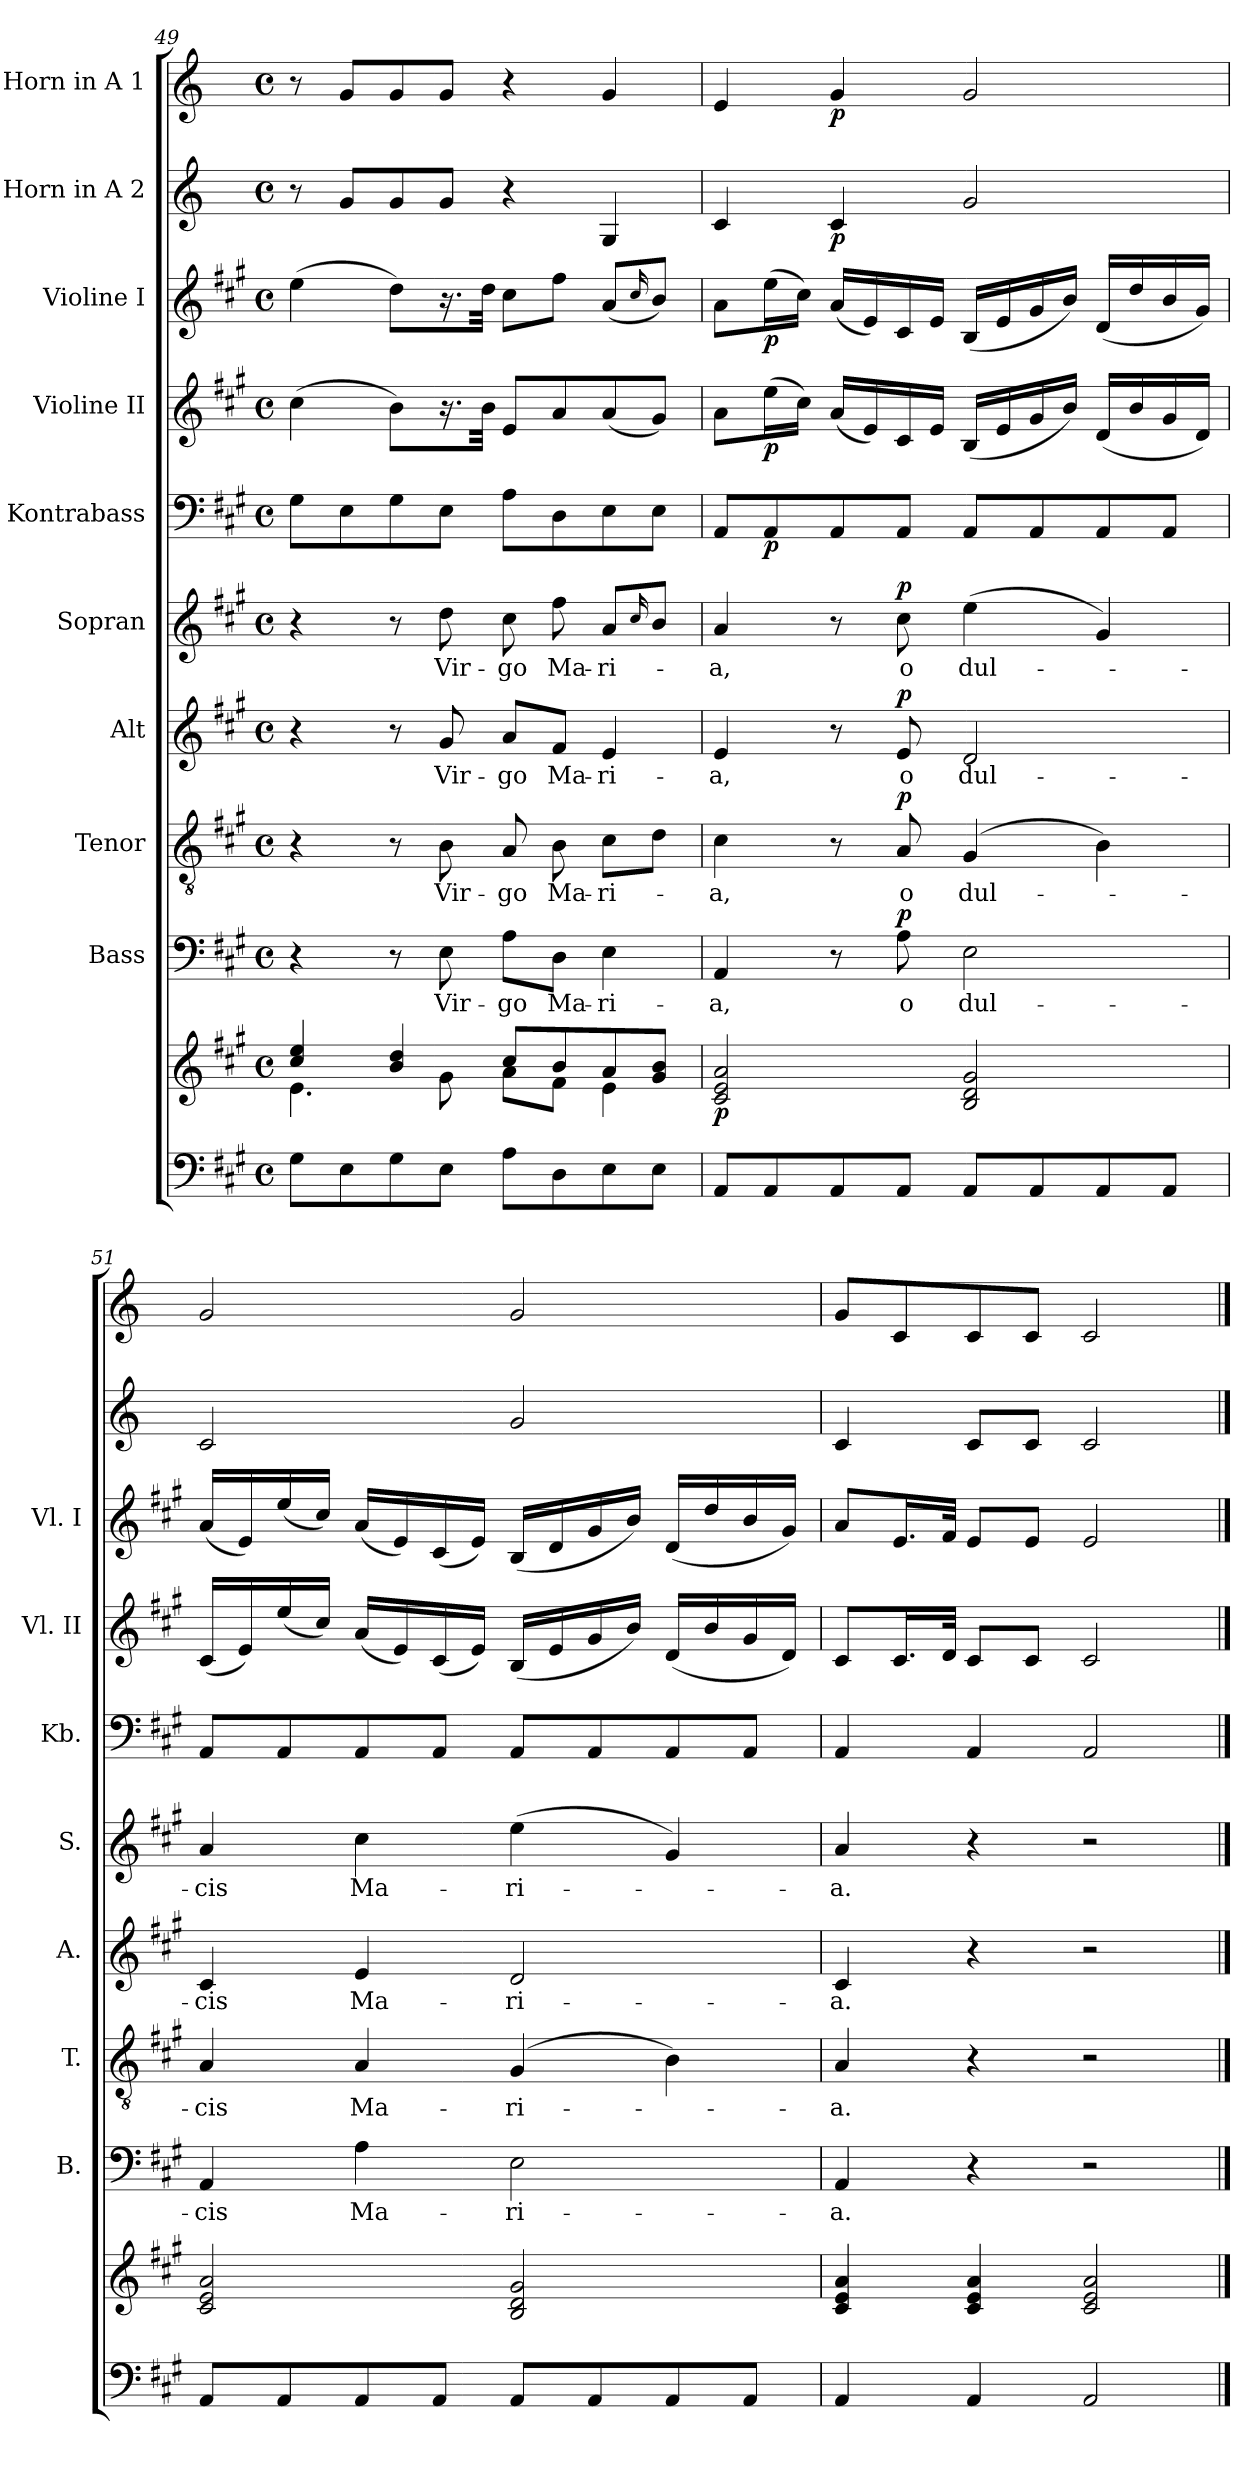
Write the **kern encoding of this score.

**kern	**kern	**dynam	**kern	**text	**dynam	**kern	**text	**dynam	**kern	**text	**dynam	**kern	**text	**dynam	**kern	**dynam	**kern	**dynam	**kern	**dynam	**kern	**dynam	**kern	**dynam
*part10	*part10	*part10	*part9	*part9	*part9	*part8	*part8	*part8	*part7	*part7	*part7	*part6	*part6	*part6	*part5	*part5	*part4	*part4	*part3	*part3	*part2	*part2	*part1	*part1
*staff11	*staff10	*staff10/11	*staff9	*staff9	*staff9	*staff8	*staff8	*staff8	*staff7	*staff7	*staff7	*staff6	*staff6	*staff6	*staff5	*staff5	*staff4	*staff4	*staff3	*staff3	*staff2	*staff2	*staff1	*staff1
*	*	*	*I"Bass	*	*	*I"Tenor	*	*	*I"Alt	*	*	*I"Sopran	*	*	*I"Kontrabass	*	*I"Violine II	*	*I"Violine I	*	*I"Horn in A 2	*	*I"Horn in A 1	*
*	*	*	*I'B.	*	*	*I'T.	*	*	*I'A.	*	*	*I'S.	*	*	*I'Kb.	*	*I'Vl. II	*	*I'Vl. I	*	*	*	*	*
*clefF4	*clefG2	*	*clefF4	*	*	*clefGv2	*	*	*clefG2	*	*	*clefG2	*	*	*clefF4	*	*clefG2	*	*clefG2	*	*clefG2	*	*clefG2	*
*	*	*	*	*	*	*	*	*	*	*	*	*	*	*	*ITrd7c12	*	*	*	*	*	*ITrd2c3	*	*ITrd2c3	*
*k[f#c#g#]	*k[f#c#g#]	*	*k[f#c#g#]	*	*	*k[f#c#g#]	*	*	*k[f#c#g#]	*	*	*k[f#c#g#]	*	*	*k[f#c#g#]	*	*k[f#c#g#]	*	*k[f#c#g#]	*	*k[f#c#g#]	*	*k[f#c#g#]	*
*A:	*A:	*	*A:	*	*	*A:	*	*	*A:	*	*	*A:	*	*	*A:	*	*A:	*	*A:	*	*A:	*	*A:	*
*M4/4	*M4/4	*	*M4/4	*	*	*M4/4	*	*	*M4/4	*	*	*M4/4	*	*	*M4/4	*	*M4/4	*	*M4/4	*	*M4/4	*	*M4/4	*
*met(c)	*met(c)	*	*met(c)	*	*	*met(c)	*	*	*met(c)	*	*	*met(c)	*	*	*met(c)	*	*met(c)	*	*met(c)	*	*met(c)	*	*met(c)	*
=49	=49	=49	=49	=49	=49	=49	=49	=49	=49	=49	=49	=49	=49	=49	=49	=49	=49	=49	=49	=49	=49	=49	=49	=49
*	*^	*	*	*	*	*	*	*	*	*	*	*	*	*	*	*	*	*	*	*	*	*	*	*
8G#\L	4cc#/ 4ee/	4.e\	.	4r	.	.	4r	.	.	4r	.	.	4r	.	.	8GG#\L	.	(>4cc#\	.	(>4ee\	.	8r	.	8r	.
8E\	.	.	.	.	.	.	.	.	.	.	.	.	.	.	.	8EE\	.	.	.	.	.	8e/L	.	8e/L	.
8G#\	4b/ 4dd/	.	.	8r	.	.	8r	.	.	8r	.	.	8r	.	.	8GG#\	.	8b\L)	.	8dd\L)	.	8e/	.	8e/	.
!	!	!	!	!	!LO:LY:b	!	!	!LO:LY:b	!	!	!LO:LY:b	!	!	!LO:LY:b	!	!	!	!	!	!	!	!	!	!	!
8E\J	.	8g#\	.	8E\	Vir-	.	8B\	Vir-	.	8g#/	Vir-	.	8dd\	Vir-	.	8EE\J	.	16.r	.	16.r	.	8e/J	.	8e/J	.
.	.	.	.	.	.	.	.	.	.	.	.	.	.	.	.	.	.	32b\Jkk	.	32dd\Jkk	.	.	.	.	.
!	!	!	!	!	!LO:LY:b	!	!	!LO:LY:b	!	!	!LO:LY:b	!	!	!LO:LY:b	!	!	!	!	!	!	!	!	!	!	!
8A\L	8cc#/L	8a\L	.	8A\L	-go	.	8A/	-go	.	8a/L	-go	.	8cc#\	-go	.	8AA\L	.	8e/L	.	8cc#\L	.	4r	.	4r	.
!	!	!	!	!	!LO:LY:b	!	!	!LO:LY:b	!	!	!LO:LY:b	!	!	!LO:LY:b	!	!	!	!	!	!	!	!	!	!	!
8D\	8b/	8f#\J	.	8D\J	Ma-	.	8B\	Ma-	.	8f#/J	Ma-	.	8ff#\	Ma-	.	8DD\	.	8a/	.	8ff#\J	.	.	.	.	.
!	!	!	!	!	!LO:LY:b	!	!	!LO:LY:b	!	!	!LO:LY:b	!	!	!LO:LY:b	!	!	!	!	!	!	!	!	!	!	!
8E\	8a/	4e\	.	4E\	-ri-	.	8c#\L	-ri-	.	4e/	-ri-	.	8a/L	-ri-	.	8EE\	.	(<8a/	.	(<8a/L	.	4E/	.	4e/	.
.	.	.	.	.	.	.	.	.	.	.	.	.	16qqcc#/	.	.	.	.	.	.	16qqcc#/	.	.	.	.	.
8E\J	8g#/ 8b/J	.	.	.	.	.	8d\J	.	.	.	.	.	8b/J	.	.	8EE\J	.	8g#/J)	.	8b/J)	.	.	.	.	.
*	*v	*v	*	*	*	*	*	*	*	*	*	*	*	*	*	*	*	*	*	*	*	*	*	*	*
!!LO:PB:g=z
=50	=50	=50	=50	=50	=50	=50	=50	=50	=50	=50	=50	=50	=50	=50	=50	=50	=50	=50	=50	=50	=50	=50	=50	=50
!	!	!LO:DY:b	!	!LO:LY:b	!	!	!LO:LY:b	!	!	!LO:LY:b	!	!	!LO:LY:b	!	!	!	!	!	!	!	!	!	!	!
8AA/L	2c#/ 2e/ 2a/	p	4AA/	-a,	.	4c#\	-a,	.	4e/	-a,	.	4a/	-a,	.	8AAA/L	.	8a\L	.	8a\L	.	4A/	.	4c#/	.
!	!	!	!	!	!	!	!	!	!	!	!	!	!	!	!	!LO:DY:b	!	!LO:DY:b	!	!LO:DY:b	!	!	!	!
8AA/	.	.	.	.	.	.	.	.	.	.	.	.	.	.	8AAA/	p	(>16ee\L	p	(>16ee\L	p	.	.	.	.
.	.	.	.	.	.	.	.	.	.	.	.	.	.	.	.	.	16cc#\JJ)	.	16cc#\JJ)	.	.	.	.	.
!	!	!	!	!	!	!	!	!	!	!	!	!	!	!	!	!	!	!	!	!	!	!LO:DY:b	!	!LO:DY:b
8AA/	.	.	8r	.	.	8r	.	.	8r	.	.	8r	.	.	8AAA/	.	(<16a/LL	.	(<16a/LL	.	4A/	p	4e/	p
.	.	.	.	.	.	.	.	.	.	.	.	.	.	.	.	.	16e/)	.	16e/)	.	.	.	.	.
!	!	!	!	!LO:LY:b	!LO:DY:a	!	!LO:LY:b	!LO:DY:a	!	!LO:LY:b	!LO:DY:a	!	!LO:LY:b	!LO:DY:a	!	!	!	!	!	!	!	!	!	!
8AA/J	.	.	8A\	o	p	8A/	o	p	8e/	o	p	8cc#\	o	p	8AAA/J	.	16c#/	.	16c#/	.	.	.	.	.
.	.	.	.	.	.	.	.	.	.	.	.	.	.	.	.	.	16e/JJ	.	16e/JJ	.	.	.	.	.
!	!	!	!	!LO:LY:b	!	!	!LO:LY:b	!	!	!LO:LY:b	!	!	!LO:LY:b	!	!	!	!	!	!	!	!	!	!	!
8AA/L	2B/ 2d/ 2g#/	.	2E\	dul-	.	(4G#/	dul-	.	2d/	dul-	.	(>4ee\	dul-	.	8AAA/L	.	(<16B/LL	.	(<16B/LL	.	2e/	.	2e/	.
.	.	.	.	.	.	.	.	.	.	.	.	.	.	.	.	.	16e/	.	16e/	.	.	.	.	.
8AA/	.	.	.	.	.	.	.	.	.	.	.	.	.	.	8AAA/	.	16g#/	.	16g#/	.	.	.	.	.
.	.	.	.	.	.	.	.	.	.	.	.	.	.	.	.	.	16b/JJ)	.	16b/JJ)	.	.	.	.	.
8AA/	.	.	.	.	.	4B\)	.	.	.	.	.	4g#/)	.	.	8AAA/	.	(<16d/LL	.	(<16d/LL	.	.	.	.	.
.	.	.	.	.	.	.	.	.	.	.	.	.	.	.	.	.	16b/	.	16dd/	.	.	.	.	.
8AA/J	.	.	.	.	.	.	.	.	.	.	.	.	.	.	8AAA/J	.	16g#/	.	16b/	.	.	.	.	.
.	.	.	.	.	.	.	.	.	.	.	.	.	.	.	.	.	16d/JJ)	.	16g#/JJ)	.	.	.	.	.
=51	=51	=51	=51	=51	=51	=51	=51	=51	=51	=51	=51	=51	=51	=51	=51	=51	=51	=51	=51	=51	=51	=51	=51	=51
!	!	!	!	!LO:LY:b	!	!	!LO:LY:b	!	!	!LO:LY:b	!	!	!LO:LY:b	!	!	!	!	!	!	!	!	!	!	!
8AA/L	2c#/ 2e/ 2a/	.	4AA/	-cis	.	4A/	-cis	.	4c#/	-cis	.	4a/	-cis	.	8AAA/L	.	(<16c#/LL	.	(<16a/LL	.	2A/	.	2e/	.
.	.	.	.	.	.	.	.	.	.	.	.	.	.	.	.	.	16e/)	.	16e/)	.	.	.	.	.
8AA/	.	.	.	.	.	.	.	.	.	.	.	.	.	.	8AAA/	.	(<16ee/	.	(<16ee/	.	.	.	.	.
.	.	.	.	.	.	.	.	.	.	.	.	.	.	.	.	.	16cc#/JJ)	.	16cc#/JJ)	.	.	.	.	.
!	!	!	!	!LO:LY:b	!	!	!LO:LY:b	!	!	!LO:LY:b	!	!	!LO:LY:b	!	!	!	!	!	!	!	!	!	!	!
8AA/	.	.	4A\	Ma-	.	4A/	Ma-	.	4e/	Ma-	.	4cc#\	Ma-	.	8AAA/	.	(<16a/LL	.	(<16a/LL	.	.	.	.	.
.	.	.	.	.	.	.	.	.	.	.	.	.	.	.	.	.	16e/)	.	16e/)	.	.	.	.	.
8AA/J	.	.	.	.	.	.	.	.	.	.	.	.	.	.	8AAA/J	.	(<16c#/	.	(<16c#/	.	.	.	.	.
.	.	.	.	.	.	.	.	.	.	.	.	.	.	.	.	.	16e/JJ)	.	16e/JJ)	.	.	.	.	.
!	!	!	!	!LO:LY:b	!	!	!LO:LY:b	!	!	!LO:LY:b	!	!	!LO:LY:b	!	!	!	!	!	!	!	!	!	!	!
8AA/L	2B/ 2d/ 2g#/	.	2E\	-ri-	.	(4G#/	-ri-	.	2d/	-ri-	.	(>4ee\	-ri-	.	8AAA/L	.	(<16B/LL	.	(<16B/LL	.	2e/	.	2e/	.
.	.	.	.	.	.	.	.	.	.	.	.	.	.	.	.	.	16e/	.	16d/	.	.	.	.	.
8AA/	.	.	.	.	.	.	.	.	.	.	.	.	.	.	8AAA/	.	16g#/	.	16g#/	.	.	.	.	.
.	.	.	.	.	.	.	.	.	.	.	.	.	.	.	.	.	16b/JJ)	.	16b/JJ)	.	.	.	.	.
8AA/	.	.	.	.	.	4B\)	.	.	.	.	.	4g#/)	.	.	8AAA/	.	(<16d/LL	.	(<16d/LL	.	.	.	.	.
.	.	.	.	.	.	.	.	.	.	.	.	.	.	.	.	.	16b/	.	16dd/	.	.	.	.	.
8AA/J	.	.	.	.	.	.	.	.	.	.	.	.	.	.	8AAA/J	.	16g#/	.	16b/	.	.	.	.	.
.	.	.	.	.	.	.	.	.	.	.	.	.	.	.	.	.	16d/JJ)	.	16g#/JJ)	.	.	.	.	.
=52	=52	=52	=52	=52	=52	=52	=52	=52	=52	=52	=52	=52	=52	=52	=52	=52	=52	=52	=52	=52	=52	=52	=52	=52
!	!	!	!	!LO:LY:b	!	!	!LO:LY:b	!	!	!LO:LY:b	!	!	!LO:LY:b	!	!	!	!	!	!	!	!	!	!	!
4AA/	4c#/ 4e/ 4a/	.	4AA/	-a.	.	4A/	-a.	.	4c#/	-a.	.	4a/	-a.	.	4AAA/	.	8c#/L	.	8a/L	.	4A/	.	8e/L	.
.	.	.	.	.	.	.	.	.	.	.	.	.	.	.	.	.	16.c#/L	.	16.e/L	.	.	.	8A/	.
.	.	.	.	.	.	.	.	.	.	.	.	.	.	.	.	.	32d/JJk	.	32f#/JJk	.	.	.	.	.
4AA/	4c#/ 4e/ 4a/	.	4r	.	.	4r	.	.	4r	.	.	4r	.	.	4AAA/	.	8c#/L	.	8e/L	.	8A/L	.	8A/	.
.	.	.	.	.	.	.	.	.	.	.	.	.	.	.	.	.	8c#/J	.	8e/J	.	8A/J	.	8A/J	.
2AA/	2c#/ 2e/ 2a/	.	2r	.	.	2r	.	.	2r	.	.	2r	.	.	2AAA/	.	2c#/	.	2e/	.	2A/	.	2A/	.
==	==	==	==	==	==	==	==	==	==	==	==	==	==	==	==	==	==	==	==	==	==	==	==	==
*-	*-	*-	*-	*-	*-	*-	*-	*-	*-	*-	*-	*-	*-	*-	*-	*-	*-	*-	*-	*-	*-	*-	*-	*-
